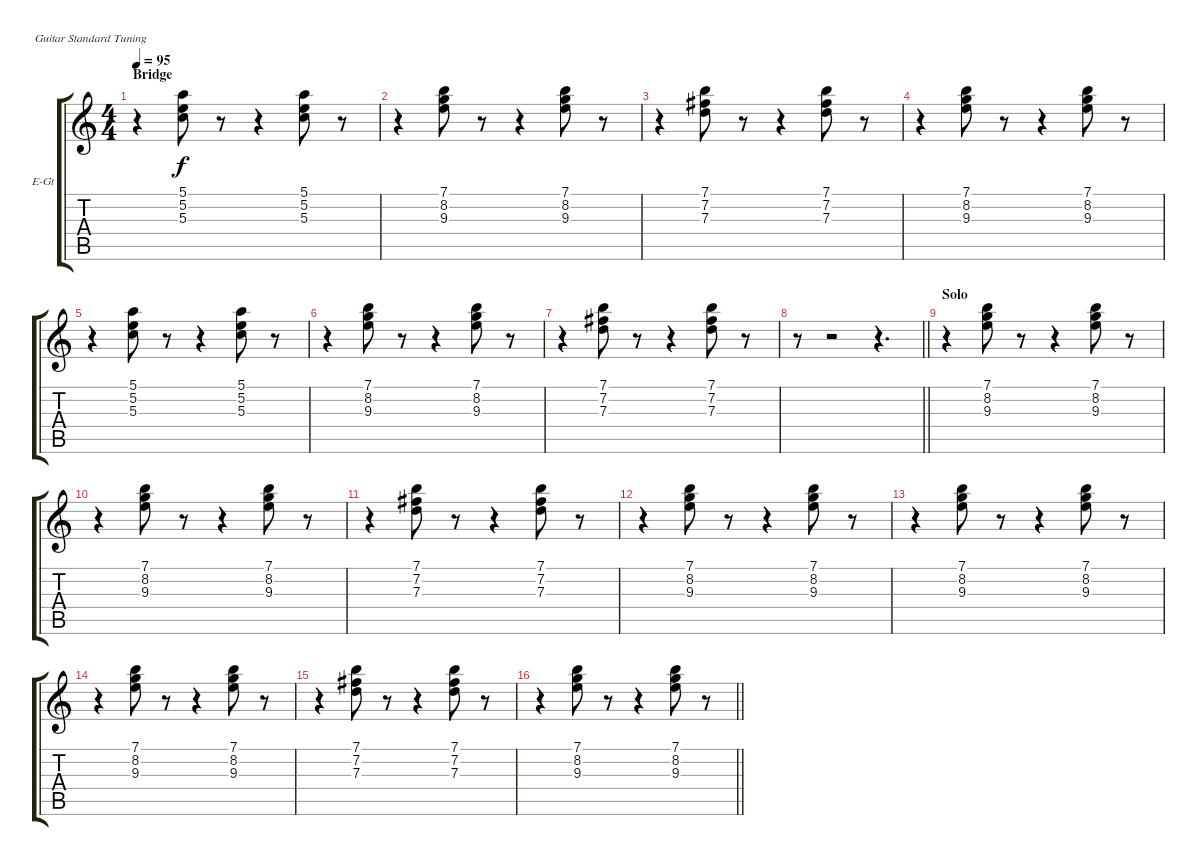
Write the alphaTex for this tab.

\bracketExtendMode groupsimilarinstruments
\firstSystemTrackNameOrientation horizontal
\otherSystemsTrackNameOrientation horizontal
\track ("Guitar" "E-Gt") {instrument distortionguitar}
\staff {score tabs}
\tuning (E4 B3 G3 D3 A2 E2)
\ts (4 4)
\section ("" "Bridge")
\tempo 95
\clef g2
\ks c
r.4{dy f} (5.1 5.2 5.3).8 r.8 r.4 (5.1 5.2 5.3).8 r.8 |
r.4 (7.1 8.2 9.3).8 r.8 r.4 (7.1 8.2 9.3).8 r.8 |
r.4 (7.1 7.2 7.3).8 r.8 r.4 (7.1 7.2 7.3).8 r.8 |
r.4 (7.1 8.2 9.3).8 r.8 r.4 (7.1 8.2 9.3).8 r.8 |
r.4 (5.1 5.2 5.3).8 r.8 r.4 (5.1 5.2 5.3).8 r.8 |
r.4 (7.1 8.2 9.3).8 r.8 r.4 (7.1 8.2 9.3).8 r.8 |
r.4 (7.1 7.2 7.3).8 r.8 r.4 (7.1 7.2 7.3).8 r.8 |
\barLineRight lightlight
r.8 r.2 r.4{d} |
\section ("" "Solo")
r.4 (7.1 8.2 9.3).8 r.8 r.4 (7.1 8.2 9.3).8 r.8 |
r.4 (7.1 8.2 9.3).8 r.8 r.4 (7.1 8.2 9.3).8 r.8 |
r.4 (7.1 7.2 7.3).8 r.8 r.4 (7.1 7.2 7.3).8 r.8 |
r.4 (7.1 8.2 9.3).8 r.8 r.4 (7.1 8.2 9.3).8 r.8 |
r.4 (7.1 8.2 9.3).8 r.8 r.4 (7.1 8.2 9.3).8 r.8 |
r.4 (7.1 8.2 9.3).8 r.8 r.4 (7.1 8.2 9.3).8 r.8 |
r.4 (7.1 7.2 7.3).8 r.8 r.4 (7.1 7.2 7.3).8 r.8 |
\barLineRight lightlight
r.4 (7.1 8.2 9.3).8 r.8 r.4 (7.1 8.2 9.3).8 r.8
